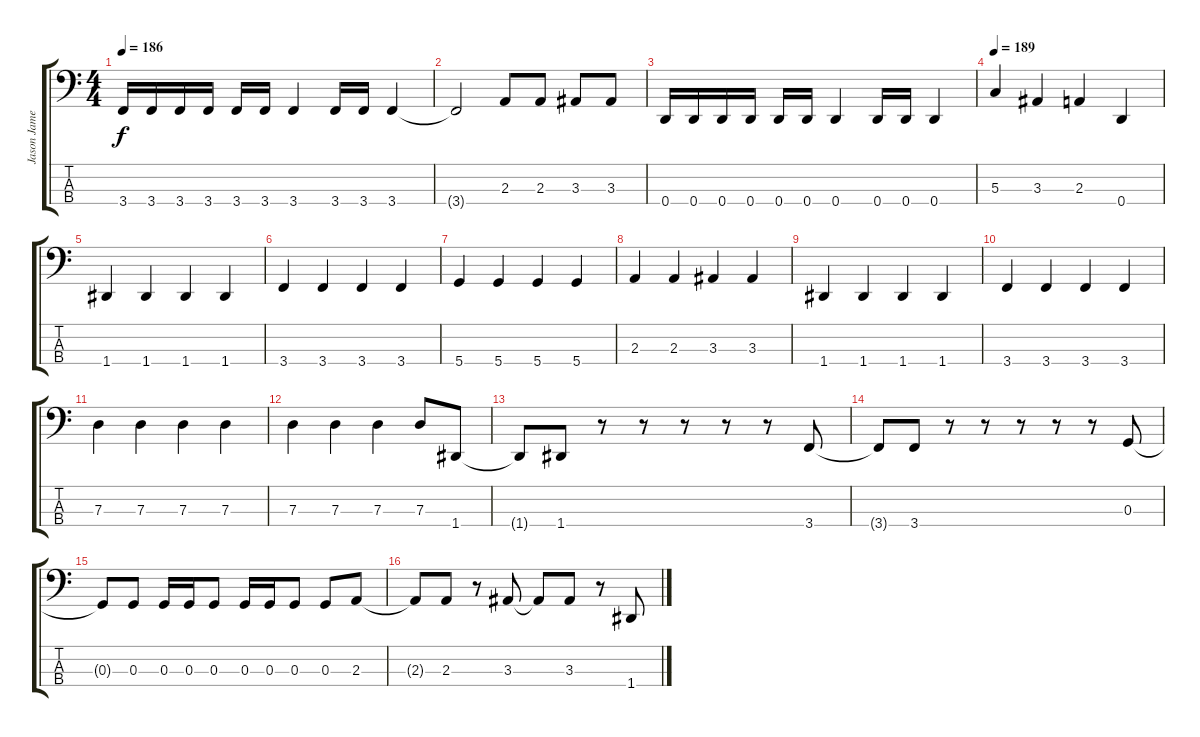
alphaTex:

\track ("Jason James" "Jason Jame") {instrument electricbasspick}
\staff {score tabs}
\tuning (F2 C2 G1 D1) {hide}
\ts (4 4)
\tempo 186
\clef f4
\ks c
3.4.16{dy f} 3.4.16 3.4.16 3.4.16 3.4.16 3.4.16 3.4.4 3.4.16 3.4.16 3.4.4 |
3.4{t}.2 2.3.8 2.3.8 3.3.8 3.3.8 |
0.4.16 0.4.16 0.4.16 0.4.16 0.4.16 0.4.16 0.4.4 0.4.16 0.4.16 0.4.4 |
\tempo 189
5.3.4 3.3.4 2.3.4 0.4.4 |
1.4.4 1.4.4 1.4.4 1.4.4 |
3.4.4 3.4.4 3.4.4 3.4.4 |
5.4.4 5.4.4 5.4.4 5.4.4 |
2.3.4 2.3.4 3.3.4 3.3.4 |
1.4.4 1.4.4 1.4.4 1.4.4 |
3.4.4 3.4.4 3.4.4 3.4.4 |
7.3.4 7.3.4 7.3.4 7.3.4 |
7.3.4 7.3.4 7.3.4 7.3.8 1.4.8 |
1.4{t}.8 1.4.8 r.8 r.8 r.8 r.8 r.8 3.4.8 |
3.4{t}.8 3.4.8 r.8 r.8 r.8 r.8 r.8 0.3.8 |
0.3{t}.8 0.3.8 0.3.16 0.3.16 0.3.8 0.3.16 0.3.16 0.3.8 0.3.8 2.3.8 |
2.3{t}.8 2.3.8 r.8 3.3.8 3.3{t}.8 3.3.8 r.8 1.4.8
